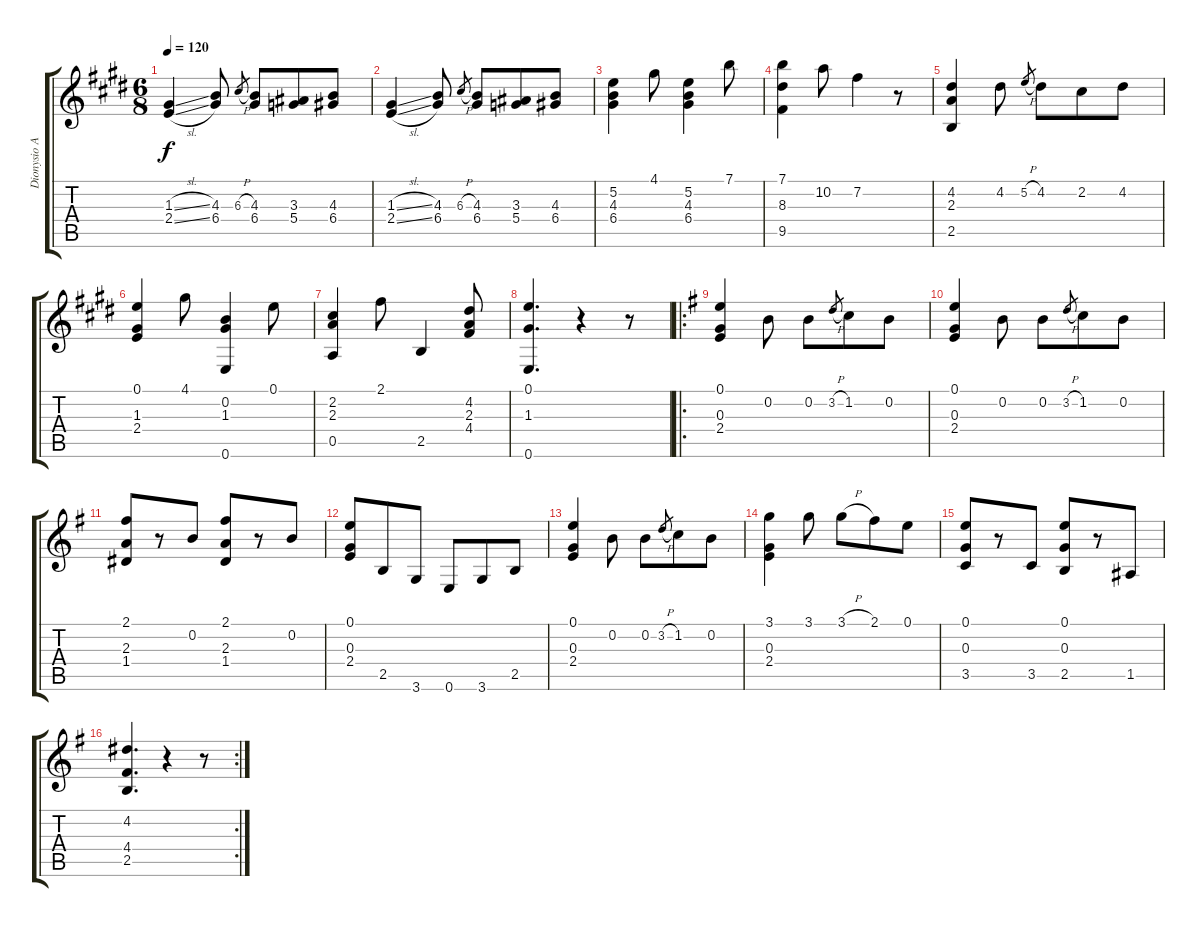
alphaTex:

\track ("Dionysio Aguado" "Dionysio A") {instrument acousticguitarnylon}
\staff {score tabs}
\tuning (E4 B3 G3 D3 A2 E2) {hide}
\ts (6 8)
\tempo 120
\clef g2
\ks e
(1.3{sl} 2.4{sl}).4{dy f} (4.3 6.4).8 6.3{h}.8{gr} (4.3 6.4).8 (3.3 5.4).8 (4.3 6.4).8 |
(1.3{sl} 2.4{sl}).4 (4.3 6.4).8 6.3{h}.8{gr} (4.3 6.4).8 (3.3 5.4).8 (4.3 6.4).8 |
(5.2 4.3 6.4).4 4.1.8 (5.2 4.3 6.4).4 7.1.8 |
(7.1 8.3 9.5).4 10.2.8 7.2.4 r.8 |
(4.2 2.3 2.5).4 4.2.8 5.2{h}.8{gr} 4.2.8 2.2.8 4.2.8 |
(0.1 1.3 2.4).4 4.1.8 (0.2 1.3 0.6).4 0.1.8 |
(2.2 2.3 0.5).4 2.1.8 2.5.4 (4.2 2.3 4.4).8 |
(0.1 1.3 0.6).4{d} r.4 r.8 |
\ro
\ks g
(0.1 0.3 2.4).4 0.2.8 0.2.8 3.2{h}.8{gr} 1.2.8 0.2.8 |
(0.1 0.3 2.4).4 0.2.8 0.2.8 3.2{h}.8{gr} 1.2.8 0.2.8 |
(2.1 2.3 1.4).8 r.8 0.2.8 (2.1 2.3 1.4).8 r.8 0.2.8 |
(0.1 0.3 2.4).8 2.5.8 3.6.8 0.6.8 3.6.8 2.5.8 |
(0.1 0.3 2.4).4 0.2.8 0.2.8 3.2{h}.8{gr} 1.2.8 0.2.8 |
(3.1 0.3 2.4).4 3.1.8 3.1{h}.8 2.1.8 0.1.8 |
(0.1 0.3 3.5).8 r.8 3.5.8 (0.1 0.3 2.5).8 r.8 1.5.8 |
\rc 2
(4.2 4.4 2.5).4{d} r.4 r.8
